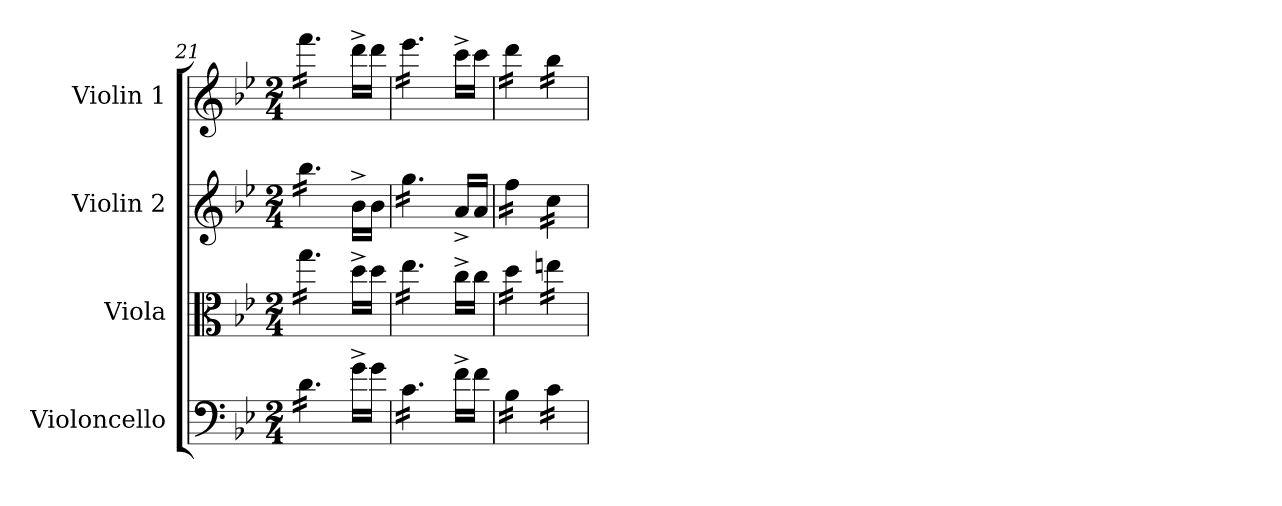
**kern	**kern	**kern	**kern
*part4	*part3	*part2	*part1
*staff4	*staff3	*staff2	*staff1
*I"Violoncello	*I"Viola	*I"Violin 2	*I"Violin 1
*I'Vc	*I'Vla	*I'Vln	*I'Vln
*clefF4	*clefC3	*clefG2	*clefG2
*k[b-e-]	*k[b-e-]	*k[b-e-]	*k[b-e-]
*M2/4	*M2/4	*M2/4	*M2/4
=21	=21	=21	=21
*tremolo	*	*	*
*	*tremolo	*	*
*	*	*tremolo	*
*	*	*	*tremolo
16d\LL	16gg\LL	16bb-\LL	16fff\LL
16d\	16gg\	16bb-\	16fff\
16d\	16gg\	16bb-\	16fff\
16d\	16gg\	16bb-\	16fff\
16d\	16gg\	16bb-\	16fff\
16d\JJ	16gg\JJ	16bb-\JJ	16fff\JJ
*	*	*	*Xtremolo
*	*	*Xtremolo	*
*	*Xtremolo	*	*
*Xtremolo	*	*	*
16g^\LL	16dd^\LL	16b-^\LL	16ddd^\LL
16g\JJ	16dd\JJ	16b-\JJ	16ddd\JJ
=22	=22	=22	=22
*tremolo	*	*	*
*	*tremolo	*	*
*	*	*tremolo	*
*	*	*	*tremolo
16c\LL	16ee-\LL	16gg\LL	16eee-\LL
16c\	16ee-\	16gg\	16eee-\
16c\	16ee-\	16gg\	16eee-\
16c\	16ee-\	16gg\	16eee-\
16c\	16ee-\	16gg\	16eee-\
16c\JJ	16ee-\JJ	16gg\JJ	16eee-\JJ
*	*	*	*Xtremolo
*	*	*Xtremolo	*
*	*Xtremolo	*	*
*Xtremolo	*	*	*
16f^\LL	16cc^\LL	16a^/LL	16ccc^\LL
16f\JJ	16cc\JJ	16a/JJ	16ccc\JJ
=23	=23	=23	=23
*tremolo	*	*	*
*	*tremolo	*	*
*	*	*tremolo	*
*	*	*	*tremolo
16B-\LL	16dd\LL	16ff\LL	16ddd\LL
16B-\	16dd\	16ff\	16ddd\
16B-\	16dd\	16ff\	16ddd\
16B-\JJ	16dd\JJ	16ff\JJ	16ddd\JJ
16c\LL	16een\LL	16cc\LL	16bb-\LL
16c\	16een\	16cc\	16bb-\
16c\	16een\	16cc\	16bb-\
16c\JJ	16een\JJ	16cc\JJ	16bb-\JJ
*	*	*	*Xtremolo
*	*	*Xtremolo	*
*	*Xtremolo	*	*
*Xtremolo	*	*	*
=	=	=	=
*-	*-	*-	*-
